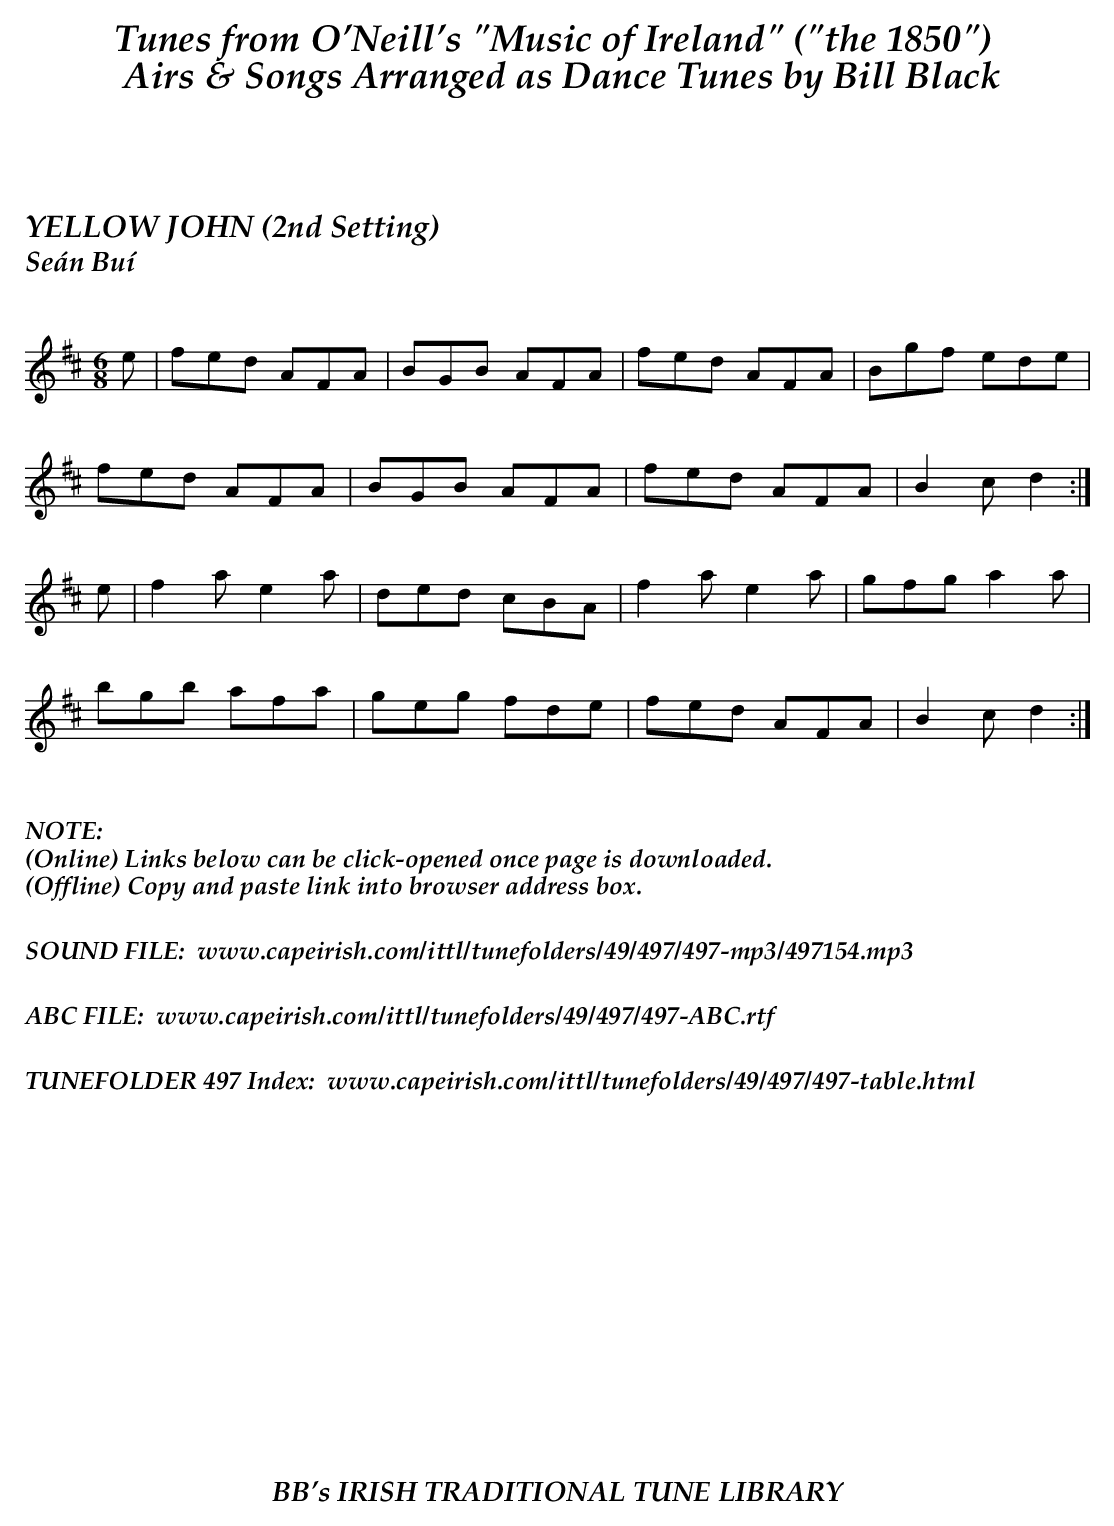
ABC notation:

X:1
T:YELLOW JOHN (2nd Setting)
T:Seán Buí
M:6/8
L:1/8
K:D
e|fed AFA|BGB AFA|fed AFA|Bgf ede|
fed AFA|BGB AFA|fed AFA|B2c d2:|
e|f2a e2a|ded cBA|f2a e2a|gfg a2a|
bgb afa|geg fde|fed AFA|B2c d2:|
%%vskip .3in
%%textoption left
%%textfont "Palatino-BoldItalic" 16
%%begintext
%%NOTE:
(Online) Links below can be click-opened once page is downloaded.
(Offline) Copy and paste link into browser address box.
%%
%%
SOUND FILE:  www.capeirish.com/ittl/tunefolders/49/497/497-mp3/497154.mp3
%%
%%
ABC FILE:  www.capeirish.com/ittl/tunefolders/49/497/497-ABC.rtf
%%
%%
TUNEFOLDER 497 Index:  www.capeirish.com/ittl/tunefolders/49/497/497-table.html
